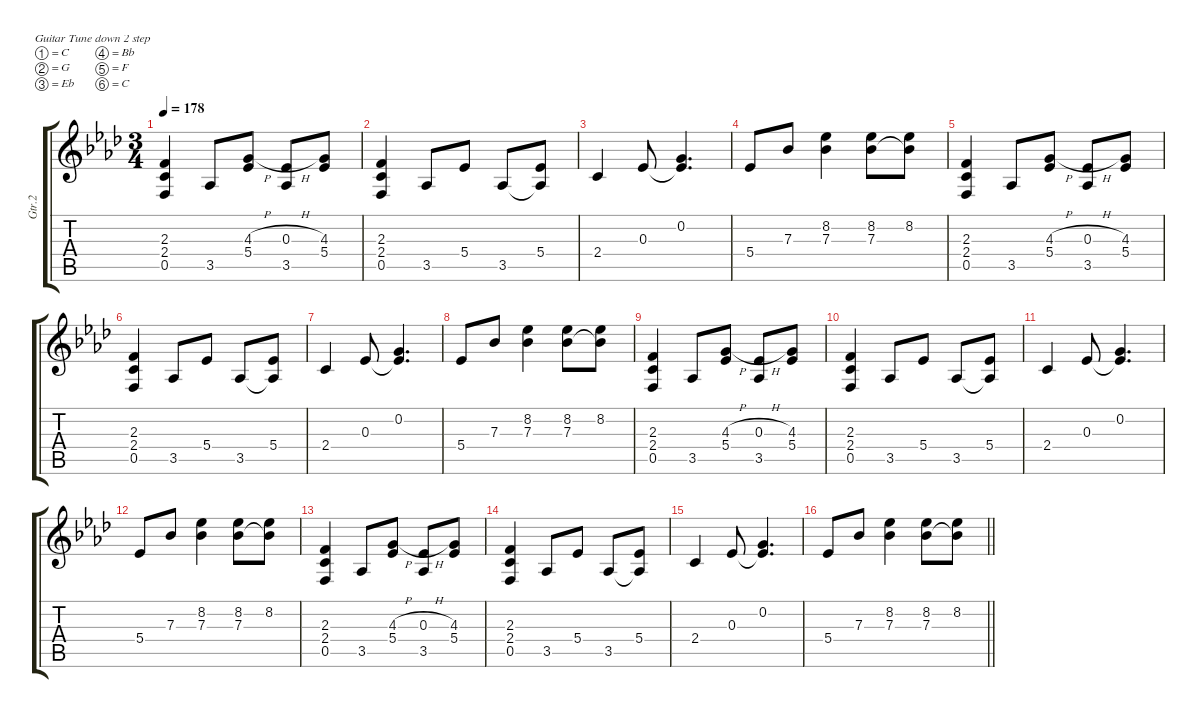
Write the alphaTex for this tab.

\defaultSystemsLayout 4
\hideDynamics
\bracketExtendMode groupsimilarinstruments
\otherSystemsTrackNameOrientation horizontal
\track ("Guitar 2" "Gtr.2") {instrument distortionguitar}
\staff {score tabs}
\tuning (C4 G3 Eb3 Bb2 F2 C2)
\ts (3 4)
\tempo 178
\clef g2
\ks fminor
(2.3{acc forcenatural} 2.4{acc forcenatural} 0.5{acc forcenatural}).4{dy mf beam Up} 3.5{acc b}.8{beam Up} (4.3{h acc forcenatural} 5.4{acc b}).8{beam Up} (0.3{h acc b} 3.5{acc b}).8{beam Up} (4.3{acc forcenatural} 5.4{acc b}).8{beam Up} |
(2.3{acc forcenatural} 2.4{acc forcenatural} 0.5{acc forcenatural}).4{beam Up} 3.5{acc b}.8{beam Up} 5.4{acc b}.8{beam Up} 3.5{acc b}.8{beam Up} (5.4{acc b} 3.5{t acc b}).8{beam Up} |
2.4{acc forcenatural}.4{beam Up} 0.3{acc b}.8{beam Up} (0.2{acc forcenatural} 0.3{t acc b}).4{d beam Up} |
5.4{acc b}.8{beam Up} 7.3{acc b}.8{beam Up} (8.2{acc b} 7.3{acc b}).4{beam Down} (8.2{acc b} 7.3{acc b}).8{beam Down} (8.2{acc b} 7.3{t acc b}).8{beam Down} |
(2.3{acc forcenatural} 2.4{acc forcenatural} 0.5{acc forcenatural}).4{beam Up} 3.5{acc b}.8{beam Up} (4.3{h acc forcenatural} 5.4{acc b}).8{beam Up} (0.3{h acc b} 3.5{acc b}).8{beam Up} (4.3{acc forcenatural} 5.4{acc b}).8{beam Up} |
(2.3{acc forcenatural} 2.4{acc forcenatural} 0.5{acc forcenatural}).4{beam Up} 3.5{acc b}.8{beam Up} 5.4{acc b}.8{beam Up} 3.5{acc b}.8{beam Up} (5.4{acc b} 3.5{t acc b}).8{beam Up} |
2.4{acc forcenatural}.4{beam Up} 0.3{acc b}.8{beam Up} (0.2{acc forcenatural} 0.3{t acc b}).4{d beam Up} |
5.4{acc b}.8{beam Up} 7.3{acc b}.8{beam Up} (8.2{acc b} 7.3{acc b}).4{beam Down} (8.2{acc b} 7.3{acc b}).8{beam Down} (8.2{acc b} 7.3{t acc b}).8{beam Down} |
(2.3{acc forcenatural} 2.4{acc forcenatural} 0.5{acc forcenatural}).4{beam Up} 3.5{acc b}.8{beam Up} (4.3{h acc forcenatural} 5.4{acc b}).8{beam Up} (0.3{h acc b} 3.5{acc b}).8{beam Up} (4.3{acc forcenatural} 5.4{acc b}).8{beam Up} |
(2.3{acc forcenatural} 2.4{acc forcenatural} 0.5{acc forcenatural}).4{beam Up} 3.5{acc b}.8{beam Up} 5.4{acc b}.8{beam Up} 3.5{acc b}.8{beam Up} (5.4{acc b} 3.5{t acc b}).8{beam Up} |
2.4{acc forcenatural}.4{beam Up} 0.3{acc b}.8{beam Up} (0.2{acc forcenatural} 0.3{t acc b}).4{d beam Up} |
5.4{acc b}.8{beam Up} 7.3{acc b}.8{beam Up} (8.2{acc b} 7.3{acc b}).4{beam Down} (8.2{acc b} 7.3{acc b}).8{beam Down} (8.2{acc b} 7.3{t acc b}).8{beam Down} |
(2.3{acc forcenatural} 2.4{acc forcenatural} 0.5{acc forcenatural}).4{beam Up} 3.5{acc b}.8{beam Up} (4.3{h acc forcenatural} 5.4{acc b}).8{beam Up} (0.3{h acc b} 3.5{acc b}).8{beam Up} (4.3{acc forcenatural} 5.4{acc b}).8{beam Up} |
(2.3{acc forcenatural} 2.4{acc forcenatural} 0.5{acc forcenatural}).4{beam Up} 3.5{acc b}.8{beam Up} 5.4{acc b}.8{beam Up} 3.5{acc b}.8{beam Up} (5.4{acc b} 3.5{t acc b}).8{beam Up} |
2.4{acc forcenatural}.4{beam Up} 0.3{acc b}.8{beam Up} (0.2{acc forcenatural} 0.3{t acc b}).4{d beam Up} |
\barLineRight lightlight
5.4{acc b}.8{beam Up} 7.3{acc b}.8{beam Up} (8.2{acc b} 7.3{acc b}).4{beam Down} (8.2{acc b} 7.3{acc b}).8{beam Down} (8.2{acc b} 7.3{t acc b}).8{beam Down}
